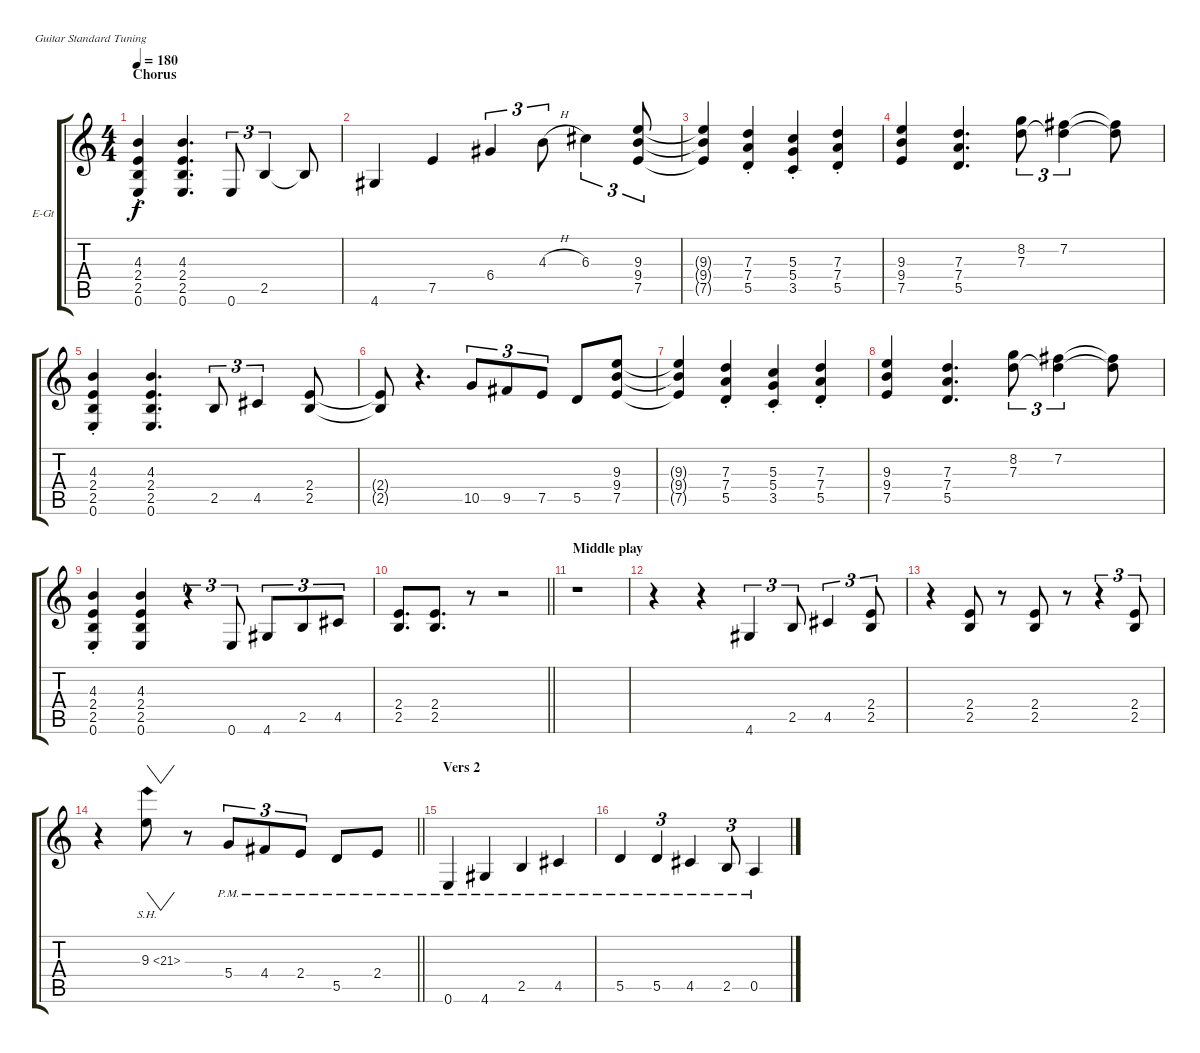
\bracketExtendMode groupsimilarinstruments
\firstSystemTrackNameOrientation horizontal
\otherSystemsTrackNameOrientation horizontal
\track ("D Guitar" "E-Gt") {instrument distortionguitar}
\staff {score tabs}
\tuning (E4 B3 G3 D3 A2 E2)
\ts (4 4)
\section ("" "Chorus")
\tempo 180
\clef g2
\scale
0.333333
\ks c
(2.5{st} 2.4{st} 4.3{st} 0.6{st}).4{dy f} (4.3 2.4 2.5 0.6).4{d} 0.6.8{tu (3 2)} 2.5.4{tu (3 2)} 2.5{t}.8 |
\scale
0.333333 4.6.4 7.5.4 6.4.4{tu (3 2)} 4.3{h}.8{tu (3 2)} 6.3.4{tu (3 2)} (7.5 9.4 9.3).8{tu (3 2)} |
\scale
0.333333 (7.5{t} 9.4{t} 9.3{t}).4 (5.5{st} 7.4{st} 7.3{st}).4 (3.5{st} 5.4{st} 5.3{st}).4 (5.5{st} 7.3{st} 7.4{st}).4 |
\scale
0.333333 (7.5 9.4 9.3).4 (5.5 7.3 7.4).4{d} (8.2 7.3).8{tu (3 2)} (7.2 7.3{t}).4{tu (3 2)} (7.2{t} 7.3{t}).8 |
\scale
0.333333 (2.5{st} 2.4{st} 4.3{st} 0.6{st}).4 (4.3 2.4 2.5 0.6).4{d} 2.5.8{tu (3 2)} 4.5.4{tu (3 2)} (2.4 2.5).8 |
\scale
0.333333 (2.4{t} 2.5{t}).8 r.4{d} 10.5.8{tu (3 2)} 9.5.8{tu (3 2)} 7.5.8{tu (3 2)} 5.5.8 (7.5 9.4 9.3).8 |
\scale
0.333333 (7.5{t} 9.4{t} 9.3{t}).4 (5.5{st} 7.4{st} 7.3{st}).4 (3.5{st} 5.4{st} 5.3{st}).4 (5.5{st} 7.3{st} 7.4{st}).4 |
\scale
0.333333 (7.5 9.4 9.3).4 (5.5 7.3 7.4).4{d} (8.2 7.3).8{tu (3 2)} (7.2 7.3{t}).4{tu (3 2)} (7.2{t} 7.3{t}).8 |
\scale
0.333333 (2.5{st} 2.4{st} 4.3{st} 0.6{st}).4 (4.3 2.4 2.5 0.6).4 r.4{tu (3 2)} 0.6.8{tu (3 2)} 4.6.8{tu (3 2)} 2.5.8{tu (3 2)} 4.5.8{tu (3 2)} |
\scale
0.333333
\barLineRight lightlight
(2.5 2.4).8{d} (2.5 2.4).8{d} r.8 r.2 |
\section ("" "Middle play")
\scale
0.333333 r.1 |
\scale
0.333333 r.4 r.4 4.6.4{tu (3 2)} 2.5.8{tu (3 2)} 4.5.4{tu (3 2)} (2.4 2.5).8{tu (3 2)} |
\scale
0.333333 r.4 (2.4 2.5).8 r.8 (2.4 2.5).8 r.8 r.4{tu (3 2)} (2.4 2.5).8{tu (3 2)} |
\scale
0.333333
\barLineRight lightlight
r.4 9.3{sh 12}.8{vw} r.8 5.4{pm}.8{tu (3 2)} 4.4{pm}.8{tu (3 2)} 2.4{pm}.8{tu (3 2)} 5.5{pm}.8 2.4{pm}.8 |
\section ("" "Vers 2")
\scale
0.333333 0.6{pm}.4 4.6{pm}.4 2.5{pm}.4 4.5{pm}.4 |
\scale
0.333333 5.5{pm}.4 5.5{pm}.4{tu (3 2)} 4.5{pm}.4 2.5{pm}.8{tu (3 2)} 0.5{pm}.4
